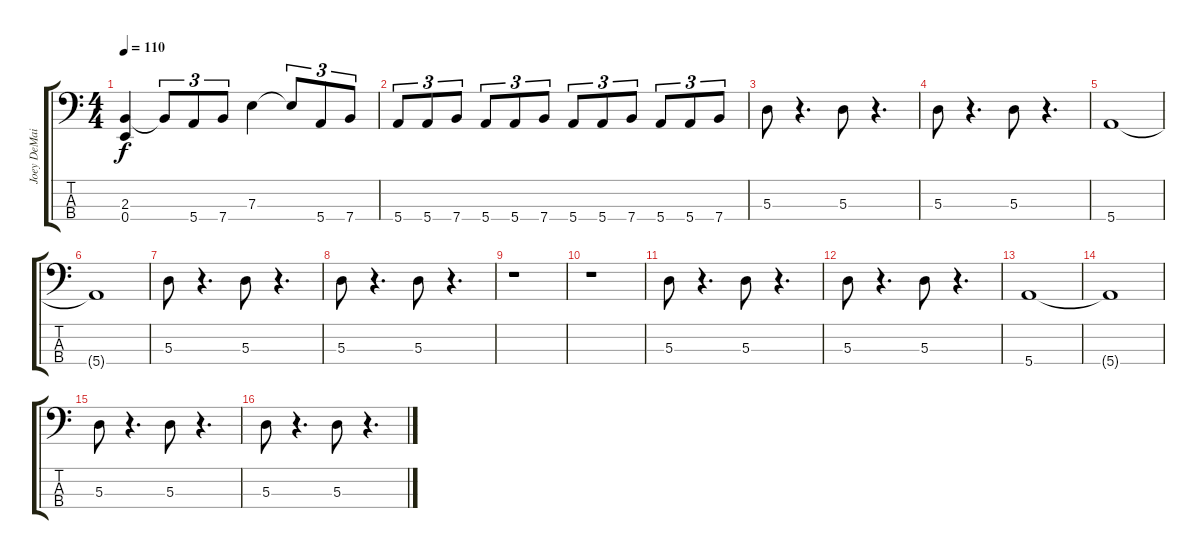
\track ("Joey DeMaio" "Joey DeMai") {instrument slapbass2}
\staff {score tabs}
\tuning (G2 D2 A1 E1) {hide}
\ts (4 4)
\tempo 110
\clef f4
\ks c
(2.3 0.4).4{dy f} 2.3{t}.8{tu (3 2)} 5.4.8{tu (3 2)} 7.4.8{tu (3 2)} 7.3.4 7.3{t}.8{tu (3 2)} 5.4.8{tu (3 2)} 7.4.8{tu (3 2)} |
5.4.8{tu (3 2)} 5.4.8{tu (3 2)} 7.4.8{tu (3 2)} 5.4.8{tu (3 2)} 5.4.8{tu (3 2)} 7.4.8{tu (3 2)} 5.4.8{tu (3 2)} 5.4.8{tu (3 2)} 7.4.8{tu (3 2)} 5.4.8{tu (3 2)} 5.4.8{tu (3 2)} 7.4.8{tu (3 2)} |
5.3.8 r.4{d} 5.3.8 r.4{d} |
5.3.8 r.4{d} 5.3.8 r.4{d} |
5.4.1 |
5.4{t}.1 |
5.3.8 r.4{d} 5.3.8 r.4{d} |
5.3.8 r.4{d} 5.3.8 r.4{d} |
r.1 |
r.1 |
5.3.8 r.4{d} 5.3.8 r.4{d} |
5.3.8 r.4{d} 5.3.8 r.4{d} |
5.4.1 |
5.4{t}.1 |
5.3.8 r.4{d} 5.3.8 r.4{d} |
5.3.8 r.4{d} 5.3.8 r.4{d}
